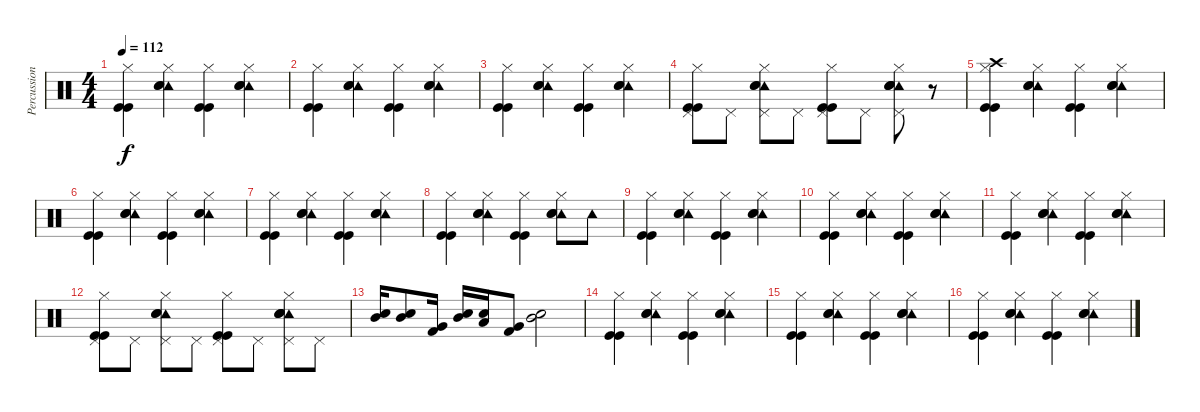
\track ("Percussion" "Percussion") {instrument percussion}
\staff {score}
\articulation defaults
\ts (4 4)
\tempo 112
\clef neutral
\ks c
("Hi-Hat (closed)" "Kick (hit)" "Kick (hit)").4{dy f} ("Tambourine (hit)" "Hi-Hat (closed)" "Electric Snare (hit)" "Electric Snare (hit)").4 ("Hi-Hat (closed)" "Kick (hit)" "Kick (hit)").4 ("Tambourine (hit)" "Hi-Hat (closed)" "Electric Snare (hit)" "Electric Snare (hit)").4 |
("Hi-Hat (closed)" "Kick (hit)" "Kick (hit)").4 ("Tambourine (hit)" "Hi-Hat (closed)" "Electric Snare (hit)" "Electric Snare (hit)").4 ("Hi-Hat (closed)" "Kick (hit)" "Kick (hit)").4 ("Tambourine (hit)" "Hi-Hat (closed)" "Electric Snare (hit)" "Electric Snare (hit)").4 |
("Hi-Hat (closed)" "Kick (hit)" "Kick (hit)").4 ("Tambourine (hit)" "Hi-Hat (closed)" "Electric Snare (hit)" "Electric Snare (hit)").4 ("Hi-Hat (closed)" "Kick (hit)" "Kick (hit)").4 ("Tambourine (hit)" "Hi-Hat (closed)" "Electric Snare (hit)" "Electric Snare (hit)").4 |
("Pedal Hi-Hat (hit)" "Hi-Hat (closed)" "Kick (hit)" "Kick (hit)").8 "Pedal Hi-Hat (hit)".8 ("Tambourine (hit)" "Hi-Hat (closed)" "Electric Snare (hit)" "Pedal Hi-Hat (hit)" "Electric Snare (hit)").8 "Pedal Hi-Hat (hit)".8 ("Pedal Hi-Hat (hit)" "Hi-Hat (closed)" "Kick (hit)" "Kick (hit)").8 "Pedal Hi-Hat (hit)".8 ("Tambourine (hit)" "Hi-Hat (closed)" "Electric Snare (hit)" "Pedal Hi-Hat (hit)" "Electric Snare (hit)" "Snare (hit) 2").8 r.8 |
("Crash high (hit)" "Hi-Hat (closed)" "Kick (hit)" "Kick (hit)").4 ("Tambourine (hit)" "Hi-Hat (closed)" "Electric Snare (hit)" "Electric Snare (hit)").4 ("Hi-Hat (closed)" "Kick (hit)" "Kick (hit)").4 ("Tambourine (hit)" "Hi-Hat (closed)" "Electric Snare (hit)" "Electric Snare (hit)").4 |
("Hi-Hat (closed)" "Kick (hit)" "Kick (hit)").4 ("Tambourine (hit)" "Hi-Hat (closed)" "Electric Snare (hit)" "Electric Snare (hit)").4 ("Hi-Hat (closed)" "Kick (hit)" "Kick (hit)").4 ("Tambourine (hit)" "Hi-Hat (closed)" "Electric Snare (hit)" "Electric Snare (hit)").4 |
("Hi-Hat (closed)" "Kick (hit)" "Kick (hit)").4 ("Tambourine (hit)" "Hi-Hat (closed)" "Electric Snare (hit)" "Electric Snare (hit)").4 ("Hi-Hat (closed)" "Kick (hit)" "Kick (hit)").4 ("Tambourine (hit)" "Hi-Hat (closed)" "Electric Snare (hit)" "Electric Snare (hit)").4 |
("Hi-Hat (closed)" "Kick (hit)" "Kick (hit)").4 ("Tambourine (hit)" "Hi-Hat (closed)" "Electric Snare (hit)" "Electric Snare (hit)").4 ("Hi-Hat (closed)" "Kick (hit)" "Kick (hit)").4 ("Tambourine (hit)" "Hi-Hat (closed)" "Electric Snare (hit)" "Electric Snare (hit)").8 "Tambourine (hit)".8 |
("Hi-Hat (closed)" "Kick (hit)" "Kick (hit)").4 ("Tambourine (hit)" "Hi-Hat (closed)" "Electric Snare (hit)" "Electric Snare (hit)").4 ("Hi-Hat (closed)" "Kick (hit)" "Kick (hit)").4 ("Tambourine (hit)" "Hi-Hat (closed)" "Electric Snare (hit)" "Electric Snare (hit)").4 |
("Hi-Hat (closed)" "Kick (hit)" "Kick (hit)").4 ("Tambourine (hit)" "Hi-Hat (closed)" "Electric Snare (hit)" "Electric Snare (hit)").4 ("Hi-Hat (closed)" "Kick (hit)" "Kick (hit)").4 ("Tambourine (hit)" "Hi-Hat (closed)" "Electric Snare (hit)" "Electric Snare (hit)").4 |
("Hi-Hat (closed)" "Kick (hit)" "Kick (hit)").4 ("Tambourine (hit)" "Hi-Hat (closed)" "Electric Snare (hit)" "Electric Snare (hit)").4 ("Hi-Hat (closed)" "Kick (hit)" "Kick (hit)").4 ("Tambourine (hit)" "Hi-Hat (closed)" "Electric Snare (hit)" "Electric Snare (hit)").4 |
("Pedal Hi-Hat (hit)" "Hi-Hat (closed)" "Kick (hit)" "Kick (hit)").8 "Pedal Hi-Hat (hit)".8 ("Tambourine (hit)" "Hi-Hat (closed)" "Electric Snare (hit)" "Pedal Hi-Hat (hit)" "Electric Snare (hit)").8 "Pedal Hi-Hat (hit)".8 ("Pedal Hi-Hat (hit)" "Hi-Hat (closed)" "Kick (hit)" "Kick (hit)").8 "Pedal Hi-Hat (hit)".8 ("Tambourine (hit)" "Hi-Hat (closed)" "Electric Snare (hit)" "Pedal Hi-Hat (hit)" "Electric Snare (hit)" "Snare (hit) 2").8 "Pedal Hi-Hat (hit)".8 |
("Mid Tom (hit)" "Electric Snare (hit)").16 ("Mid Tom (hit)" "Electric Snare (hit)").8 ("Very Low Tom (hit)" "Kick (hit) 2").16 ("Mid Tom (hit)" "Electric Snare (hit)").16 ("Low Tom (hit)" "Electric Snare (hit)").16 ("Very Low Tom (hit)" "Kick (hit) 2").8 ("Mid Tom (hit)" "Electric Snare (hit)").2 |
("Hi-Hat (closed)" "Kick (hit)" "Kick (hit)").4 ("Tambourine (hit)" "Hi-Hat (closed)" "Electric Snare (hit)" "Electric Snare (hit)").4 ("Hi-Hat (closed)" "Kick (hit)" "Kick (hit)").4 ("Tambourine (hit)" "Hi-Hat (closed)" "Electric Snare (hit)" "Electric Snare (hit)").4 |
("Hi-Hat (closed)" "Kick (hit)" "Kick (hit)").4 ("Tambourine (hit)" "Hi-Hat (closed)" "Electric Snare (hit)" "Electric Snare (hit)").4 ("Hi-Hat (closed)" "Kick (hit)" "Kick (hit)").4 ("Tambourine (hit)" "Hi-Hat (closed)" "Electric Snare (hit)" "Electric Snare (hit)").4 |
("Hi-Hat (closed)" "Kick (hit)" "Kick (hit)").4 ("Tambourine (hit)" "Hi-Hat (closed)" "Electric Snare (hit)" "Electric Snare (hit)").4 ("Hi-Hat (closed)" "Kick (hit)" "Kick (hit)").4 ("Tambourine (hit)" "Hi-Hat (closed)" "Electric Snare (hit)" "Electric Snare (hit)").4
